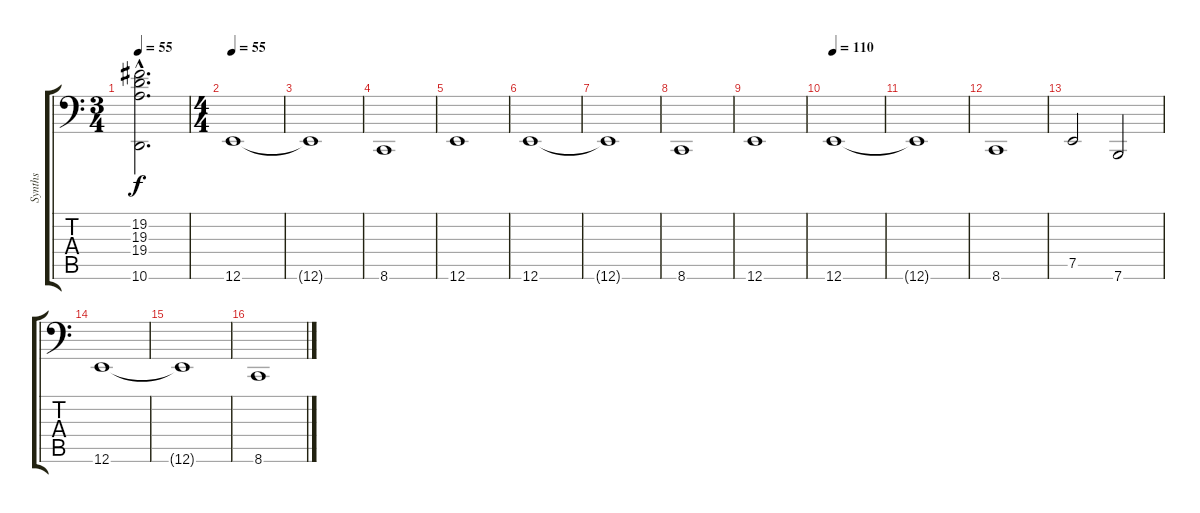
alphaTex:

\track ("Synths" "Synths") {instrument synthstrings1}
\staff {score tabs}
\tuning (E3 B2 G2 D2 A1 E1) {hide}
\ts (3 4)
\tempo 55
\clef f4
\ks c
(19.2{hac t} 19.3{hac t} 19.4{hac t} 10.6{hac t}).2{d dy f} |
\ts (4 4)
\tempo 55
12.6.1 |
12.6{t}.1 |
8.6.1 |
12.6.1 |
12.6.1 |
12.6{t}.1 |
8.6.1 |
12.6.1 |
\tempo 110
12.6.1 |
12.6{t}.1 |
8.6.1 |
7.5.2 7.6.2 |
12.6.1 |
12.6{t}.1 |
8.6.1
